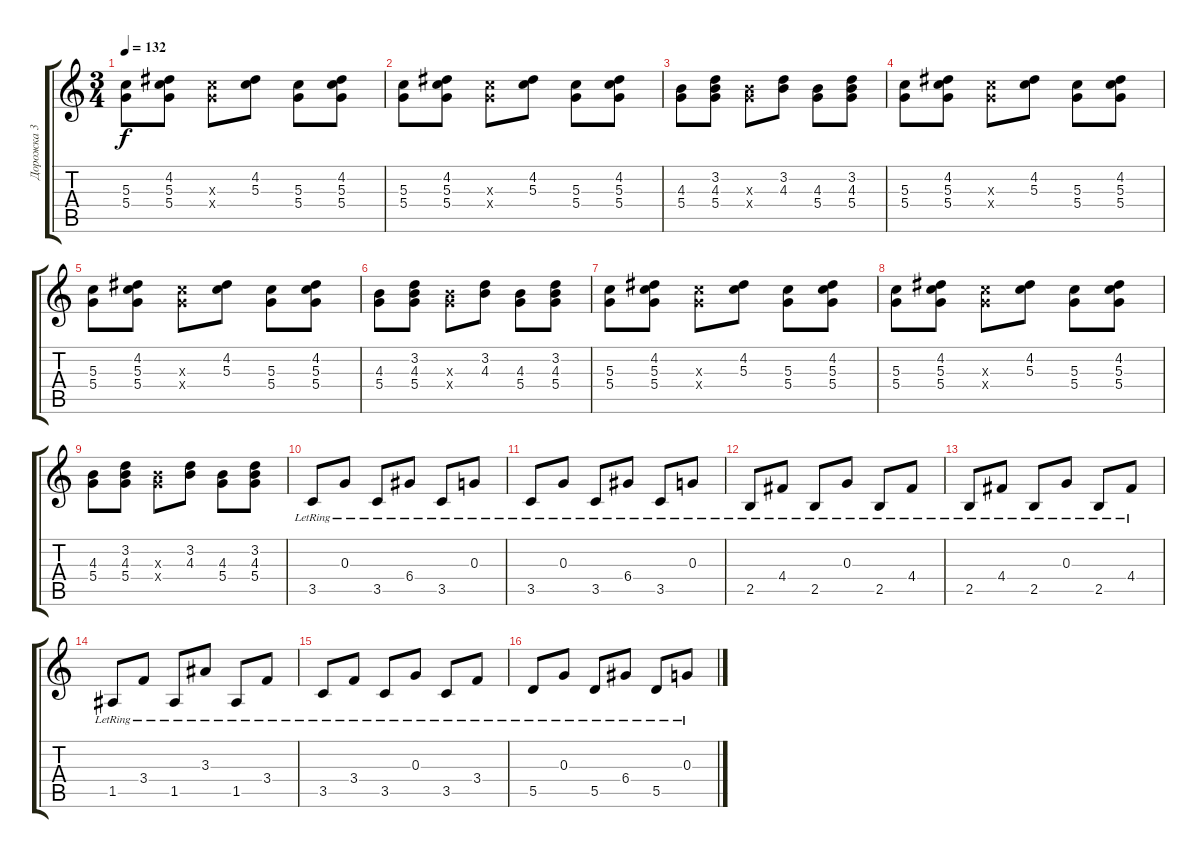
\track ("Дорожка 3" "Дорожка 3") {instrument acousticguitarsteel}
\staff {score tabs}
\tuning (E4 B3 G3 D3 A2 E2) {hide}
\ts (3 4)
\tempo 132
\clef g2
\ks c
(5.3 5.4).8{dy f} (4.2 5.3 5.4).8 (5.3{x} 5.4{x}).8 (4.2 5.3).8 (5.3 5.4).8 (4.2 5.3 5.4).8 |
(5.3 5.4).8 (4.2 5.3 5.4).8 (5.3{x} 5.4{x}).8 (4.2 5.3).8 (5.3 5.4).8 (4.2 5.3 5.4).8 |
(4.3 5.4).8 (3.2 4.3 5.4).8 (4.3{x} 5.4{x}).8 (3.2 4.3).8 (4.3 5.4).8 (3.2 4.3 5.4).8 |
(5.3 5.4).8 (4.2 5.3 5.4).8 (5.3{x} 5.4{x}).8 (4.2 5.3).8 (5.3 5.4).8 (4.2 5.3 5.4).8 |
(5.3 5.4).8 (4.2 5.3 5.4).8 (5.3{x} 5.4{x}).8 (4.2 5.3).8 (5.3 5.4).8 (4.2 5.3 5.4).8 |
(4.3 5.4).8 (3.2 4.3 5.4).8 (4.3{x} 5.4{x}).8 (3.2 4.3).8 (4.3 5.4).8 (3.2 4.3 5.4).8 |
(5.3 5.4).8 (4.2 5.3 5.4).8 (5.3{x} 5.4{x}).8 (4.2 5.3).8 (5.3 5.4).8 (4.2 5.3 5.4).8 |
(5.3 5.4).8 (4.2 5.3 5.4).8 (5.3{x} 5.4{x}).8 (4.2 5.3).8 (5.3 5.4).8 (4.2 5.3 5.4).8 |
(4.3 5.4).8 (3.2 4.3 5.4).8 (4.3{x} 5.4{x}).8 (3.2 4.3).8 (4.3 5.4).8 (3.2 4.3 5.4).8 |
3.5{lr}.8{volume 7} 0.3{lr}.8 3.5{lr}.8 6.4{lr}.8 3.5{lr}.8 0.3{lr}.8 |
3.5{lr}.8 0.3{lr}.8 3.5{lr}.8 6.4{lr}.8 3.5{lr}.8 0.3{lr}.8 |
2.5{lr}.8 4.4{lr}.8 2.5{lr}.8 0.3{lr}.8 2.5{lr}.8 4.4{lr}.8 |
2.5{lr}.8 4.4{lr}.8 2.5{lr}.8 0.3{lr}.8 2.5{lr}.8 4.4{lr}.8 |
1.5{lr}.8 3.4{lr}.8 1.5{lr}.8 3.3{lr}.8 1.5{lr}.8 3.4{lr}.8 |
3.5{lr}.8 3.4{lr}.8 3.5{lr}.8 0.3{lr}.8 3.5{lr}.8 3.4{lr}.8 |
5.5{lr}.8 0.3{lr}.8 5.5{lr}.8 6.4{lr}.8 5.5{lr}.8 0.3{lr}.8
